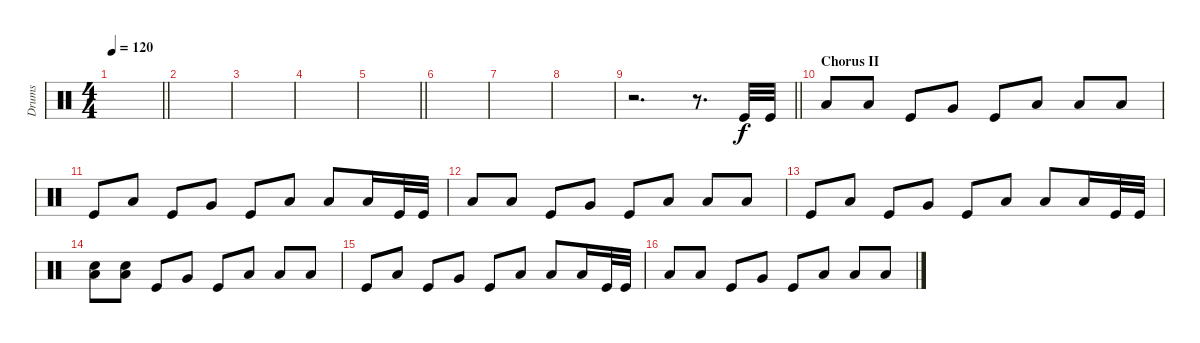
\track ("Drums" "Drums") {instrument percussion}
\staff
\articulation defaults
\ts (4 4)
\tempo 120
\clef neutral
\barLineRight lightlight
\ks c
|
|
|
|
\barLineRight lightlight
|
|
|
|
\barLineRight lightlight
r.2{d} r.8{d} "Kick (hit)".32 "Kick (hit)".32 |
\section ("" "Chorus II")
"Low Tom (hit)".8 "Low Tom (hit)".8 "Kick (hit)".8 "Very Low Tom (hit)".8 "Kick (hit)".8 "Low Floor Tom (hit)".8 "Low Floor Tom (hit)".8 "Low Floor Tom (hit)".8 |
"Kick (hit)".8 "Low Tom (hit)".8 "Kick (hit)".8 "Very Low Tom (hit)".8 "Kick (hit)".8 "Low Floor Tom (hit)".8 "Low Floor Tom (hit)".8 "Low Floor Tom (hit)".16 "Kick (hit)".32 "Kick (hit)".32 |
"Low Tom (hit)".8 "Low Tom (hit)".8 "Kick (hit)".8 "Very Low Tom (hit)".8 "Kick (hit)".8 "Low Floor Tom (hit)".8 "Low Floor Tom (hit)".8 "Low Floor Tom (hit)".8 |
"Kick (hit)".8 "Low Tom (hit)".8 "Kick (hit)".8 "Very Low Tom (hit)".8 "Kick (hit)".8 "Low Floor Tom (hit)".8 "Low Floor Tom (hit)".8 "Low Floor Tom (hit)".16 "Kick (hit)".32 "Kick (hit)".32 |
("Low Tom (hit)" "Electric Snare (hit)").8 ("Low Tom (hit)" "Electric Snare (hit)").8 "Kick (hit)".8 "Very Low Tom (hit)".8 "Kick (hit)".8 "Low Floor Tom (hit)".8 "Low Floor Tom (hit)".8 "Low Floor Tom (hit)".8 |
"Kick (hit)".8 "Low Tom (hit)".8 "Kick (hit)".8 "Very Low Tom (hit)".8 "Kick (hit)".8 "Low Floor Tom (hit)".8 "Low Floor Tom (hit)".8 "Low Floor Tom (hit)".16 "Kick (hit)".32 "Kick (hit)".32 |
"Low Tom (hit)".8 "Low Tom (hit)".8 "Kick (hit)".8 "Very Low Tom (hit)".8 "Kick (hit)".8 "Low Floor Tom (hit)".8 "Low Floor Tom (hit)".8 "Low Floor Tom (hit)".8
